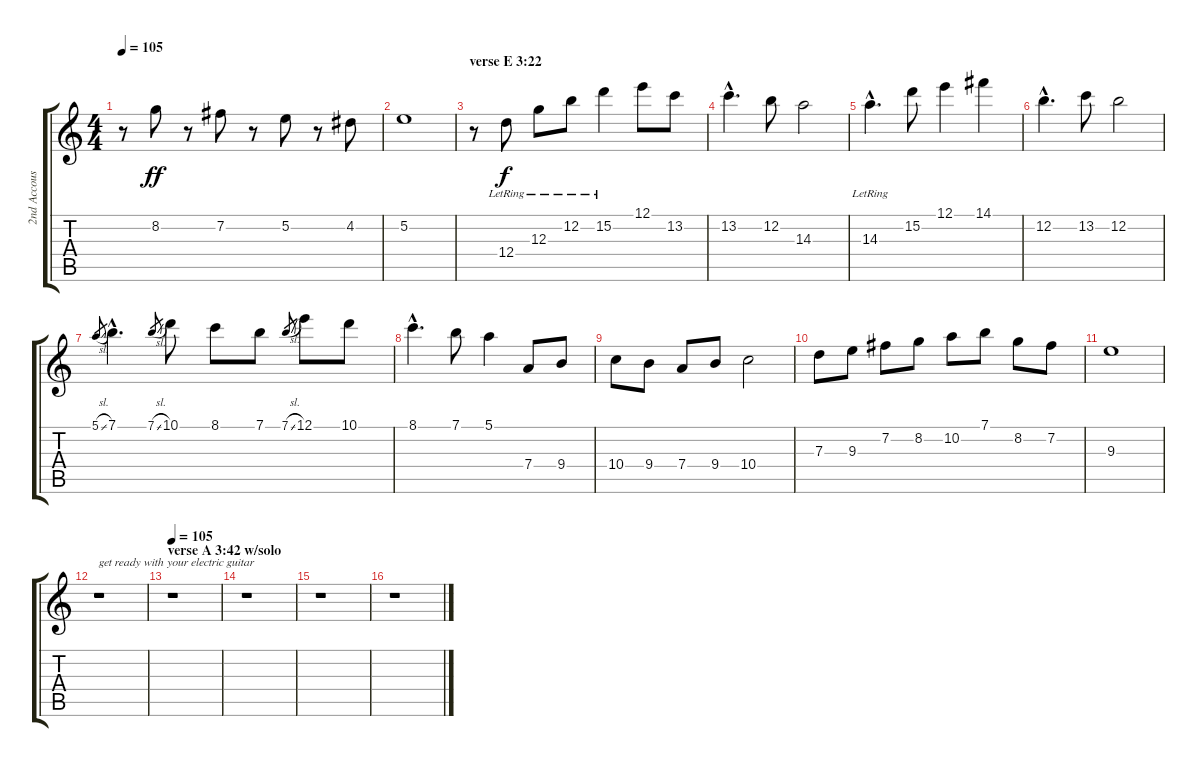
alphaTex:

\track ("2nd Accoustic Guitar" "2nd Accous") {instrument acousticguitarsteel}
\staff {score tabs}
\tuning (E4 B3 G3 D3 A2 E2) {hide}
\ts (4 4)
\tempo 105
\clef g2
\ks c
r.8{dy f} 8.2.8{dy ff} r.8 7.2.8 r.8 5.2.8 r.8 4.2.8 |
5.2.1 |
\section ("" "verse E 3:22")
r.8 12.4{lr}.8{dy f} 12.3{lr}.8 12.2{lr}.8 15.2{lr}.4 12.1.8 13.2.8 |
13.2{hac}.4{d} 12.2.8 14.3.2 |
14.3{hac lr}.4{d} 15.2.8 12.1.4 14.1.4 |
12.2{hac}.4{d} 13.2.8 12.2.2 |
5.1{sl}.8{gr} 7.1{hac}.4{d} 7.1{sl}.8{gr} 10.1.8 8.1.8 7.1.8 7.1{sl}.8{gr} 12.1.8 10.1.8 |
8.1{hac}.4{d} 7.1.8 5.1.4 7.4.8 9.4.8 |
10.4.8 9.4.8 7.4.8 9.4.8 10.4.2 |
7.3.8 9.3.8 7.2.8 8.2.8 10.2.8 7.1.8 8.2.8 7.2.8 |
9.3.1 |
r.1{txt "get ready with your electric guitar"} |
\section ("" "verse A 3:42 w/solo")
\tempo 105
r.1 |
r.1 |
r.1 |
r.1
